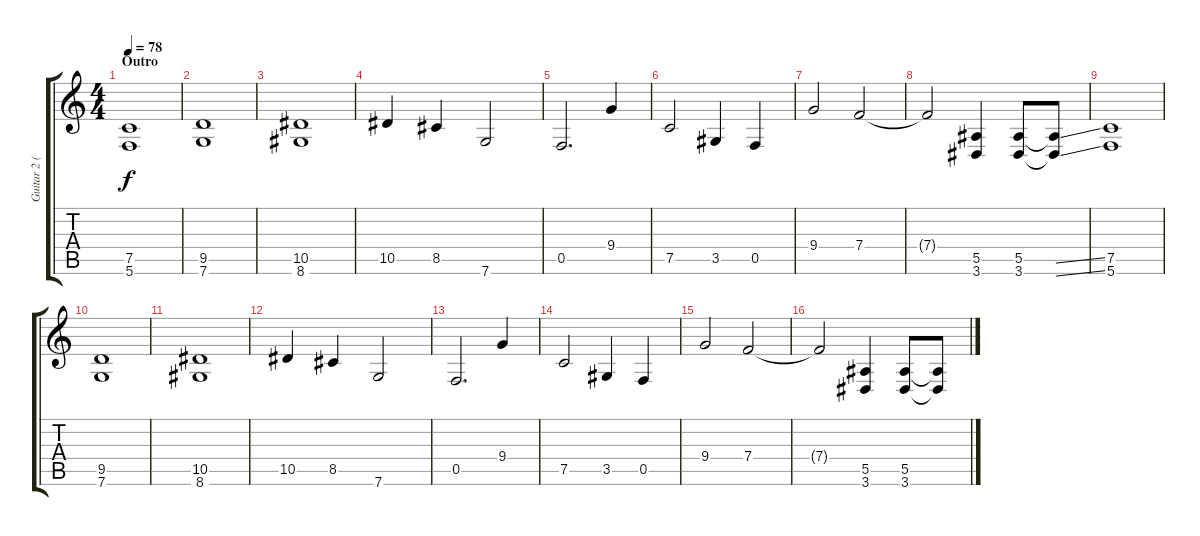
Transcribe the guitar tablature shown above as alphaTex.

\track ("Guitar 2 (Distortion)" "Guitar 2 (") {instrument distortionguitar}
\staff {score tabs}
\tuning (C4 G3 Eb3 Bb2 F2 C2) {hide}
\ts (4 4)
\section ("" "Outro")
\tempo 78
\clef g2
\ks c
(7.5 5.6).1{dy f} |
(9.5 7.6).1 |
(10.5 8.6).1 |
10.5.4 8.5.4 7.6.2 |
0.5.2{d} 9.4.4 |
7.5.2 3.5.4 0.5.4 |
9.4.2 7.4.2 |
7.4{t}.2 (5.5 3.6).4 (5.5 3.6).8 (5.5{ss t} 3.6{ss t}).8 |
(7.5 5.6).1 |
(9.5 7.6).1 |
(10.5 8.6).1 |
10.5.4 8.5.4 7.6.2 |
0.5.2{d} 9.4.4 |
7.5.2 3.5.4 0.5.4 |
9.4.2 7.4.2 |
7.4{t}.2 (5.5 3.6).4 (5.5 3.6).8 (5.5{ss t} 3.6{ss t}).8
